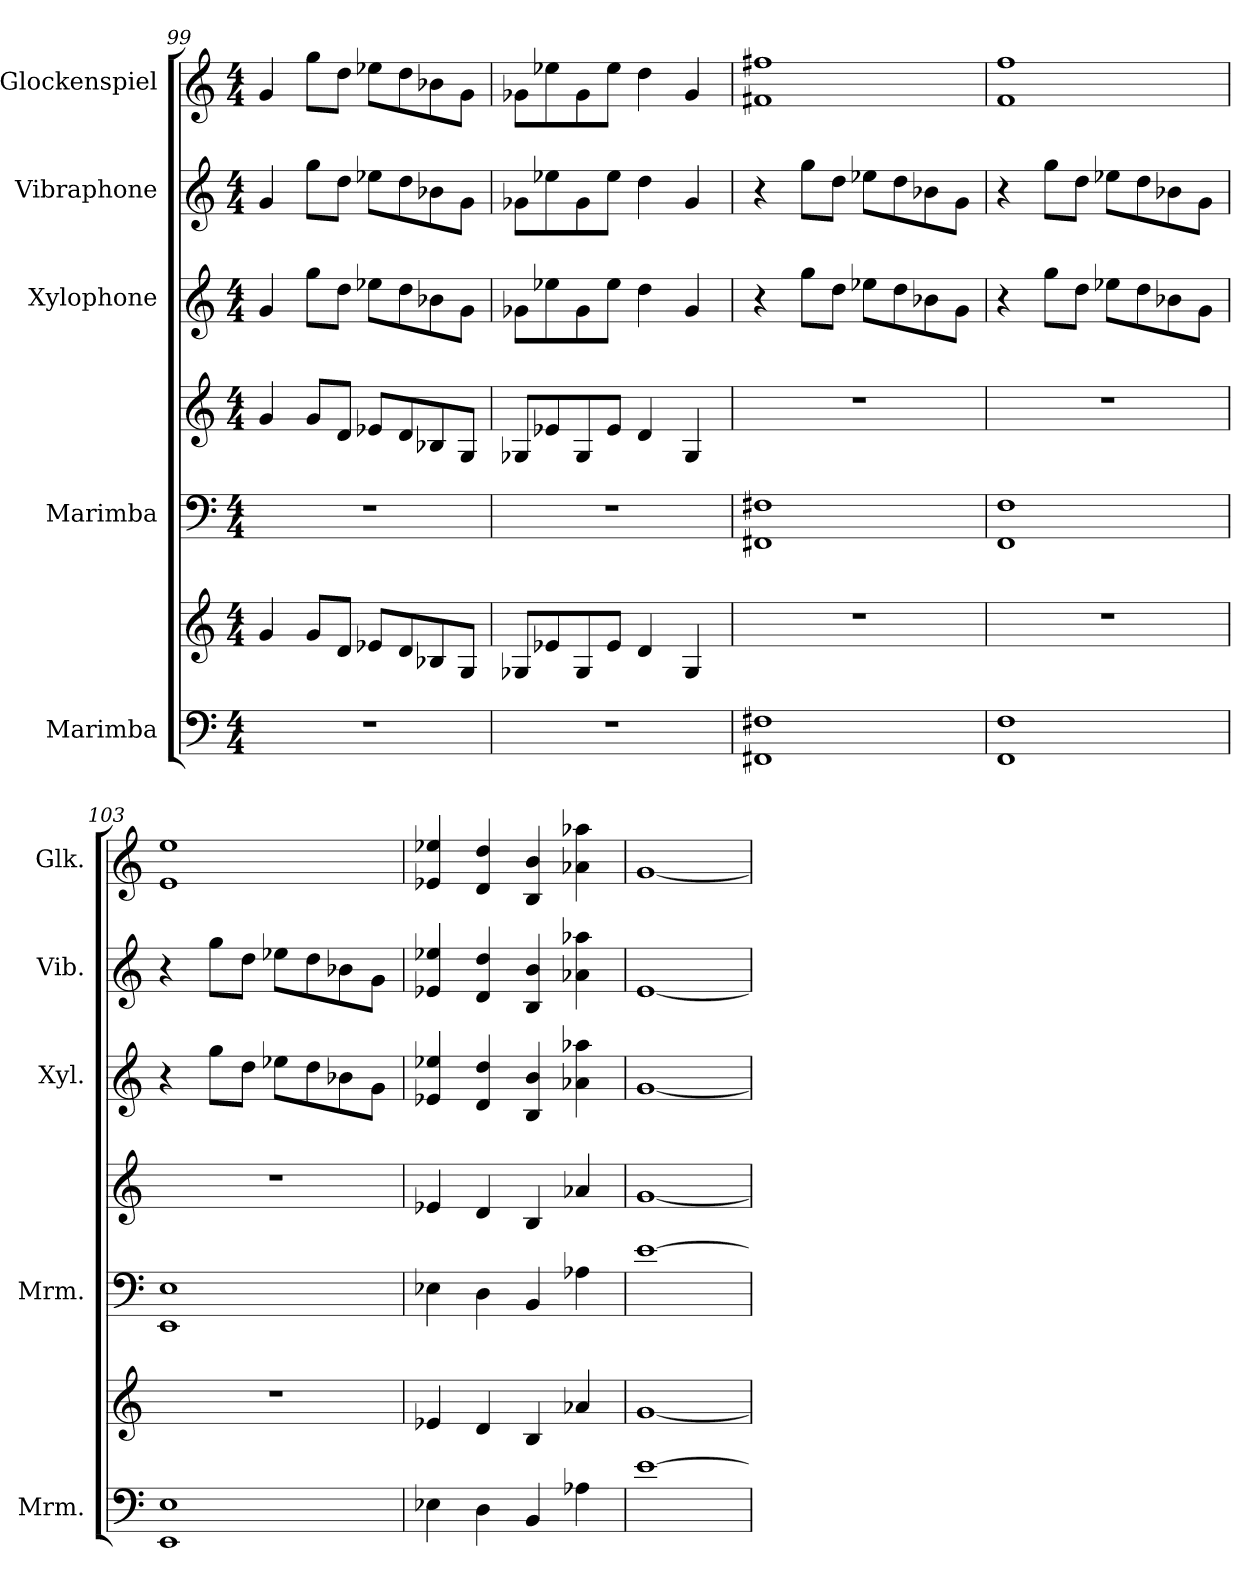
**kern	**kern	**kern	**kern	**kern	**kern	**kern
*part5	*part5	*part4	*part4	*part3	*part2	*part1
*staff7	*staff6	*staff5	*staff4	*staff3	*staff2	*staff1
*I"Marimba	*	*I"Marimba	*	*I"Xylophone	*I"Vibraphone	*I"Glockenspiel
*I'Mrm.	*	*I'Mrm.	*	*I'Xyl.	*I'Vib.	*I'Glk.
!!LO:LB:g=z
*clefF4	*clefG2	*clefF4	*clefG2	*clefG2	*clefG2	*clefG2
*	*	*	*	*ITrd-7c-12	*	*ITrd-14c-24
*k[]	*k[]	*k[]	*k[]	*k[]	*k[]	*k[]
*M4/4	*M4/4	*M4/4	*M4/4	*M4/4	*M4/4	*M4/4
=99	=99	=99	=99	=99	=99	=99
1r	4g/	1r	4g/	4gg/	4g/	4ggg/
.	8g/L	.	8g/L	8ggg\L	8gg\L	8gggg\L
.	8d/J	.	8d/J	8ddd\J	8dd\J	8dddd\J
.	8e-X/L	.	8e-X/L	8eee-X\L	8ee-X\L	8eeee-X\L
.	8d/	.	8d/	8ddd\	8dd\	8dddd\
.	8B-X/	.	8B-X/	8bb-X\	8b-X\	8bbb-X\
.	8G/J	.	8G/J	8gg\J	8g\J	8ggg\J
=100	=100	=100	=100	=100	=100	=100
1r	8G-X/L	1r	8G-X/L	8gg-X\L	8g-X\L	8ggg-X\L
.	8e-X/	.	8e-X/	8eee-X\	8ee-X\	8eeee-X\
.	8G-/	.	8G-/	8gg-\	8g-\	8ggg-\
.	8e-/J	.	8e-/J	8eee-\J	8ee-\J	8eeee-\J
.	4d/	.	4d/	4ddd\	4dd\	4dddd\
.	4G-/	.	4G-/	4gg-/	4g-/	4ggg-/
=101	=101	=101	=101	=101	=101	=101
1FF#X 1F#X	1r	1FF#X 1F#X	1r	4r	4r	1fff#X 1ffff#X
.	.	.	.	8ggg\L	8gg\L	.
.	.	.	.	8ddd\J	8dd\J	.
.	.	.	.	8eee-X\L	8ee-X\L	.
.	.	.	.	8ddd\	8dd\	.
.	.	.	.	8bb-X\	8b-X\	.
.	.	.	.	8gg\J	8g\J	.
=102	=102	=102	=102	=102	=102	=102
1FF 1F	1r	1FF 1F	1r	4r	4r	1fff 1ffff
.	.	.	.	8ggg\L	8gg\L	.
.	.	.	.	8ddd\J	8dd\J	.
.	.	.	.	8eee-X\L	8ee-X\L	.
.	.	.	.	8ddd\	8dd\	.
.	.	.	.	8bb-X\	8b-X\	.
.	.	.	.	8gg\J	8g\J	.
=103	=103	=103	=103	=103	=103	=103
1EE 1E	1r	1EE 1E	1r	4r	4r	1eee 1eeee
.	.	.	.	8ggg\L	8gg\L	.
.	.	.	.	8ddd\J	8dd\J	.
.	.	.	.	8eee-X\L	8ee-X\L	.
.	.	.	.	8ddd\	8dd\	.
.	.	.	.	8bb-X\	8b-X\	.
.	.	.	.	8gg\J	8g\J	.
!!LO:PB:g=z
=104	=104	=104	=104	=104	=104	=104
4E-X\	4e-X/	4E-X\	4e-X/	4ee-X/ 4eee-X/	4e-X/ 4ee-X/	4eee-X/ 4eeee-X/
4D\	4d/	4D\	4d/	4dd/ 4ddd/	4d/ 4dd/	4ddd/ 4dddd/
4BB/	4B/	4BB/	4B/	4b/ 4bb/	4B/ 4b/	4bb/ 4bbb/
4A-X\	4a-X/	4A-X\	4a-X/	4aa-X\ 4aaa-X\	4a-X\ 4aa-X\	4aaa-X\ 4aaaa-X\
=105	=105	=105	=105	=105	=105	=105
[1e	[1g	[1e	[1g	[1gg	[1e	[1ggg
=	=	=	=	=	=	=
*-	*-	*-	*-	*-	*-	*-
